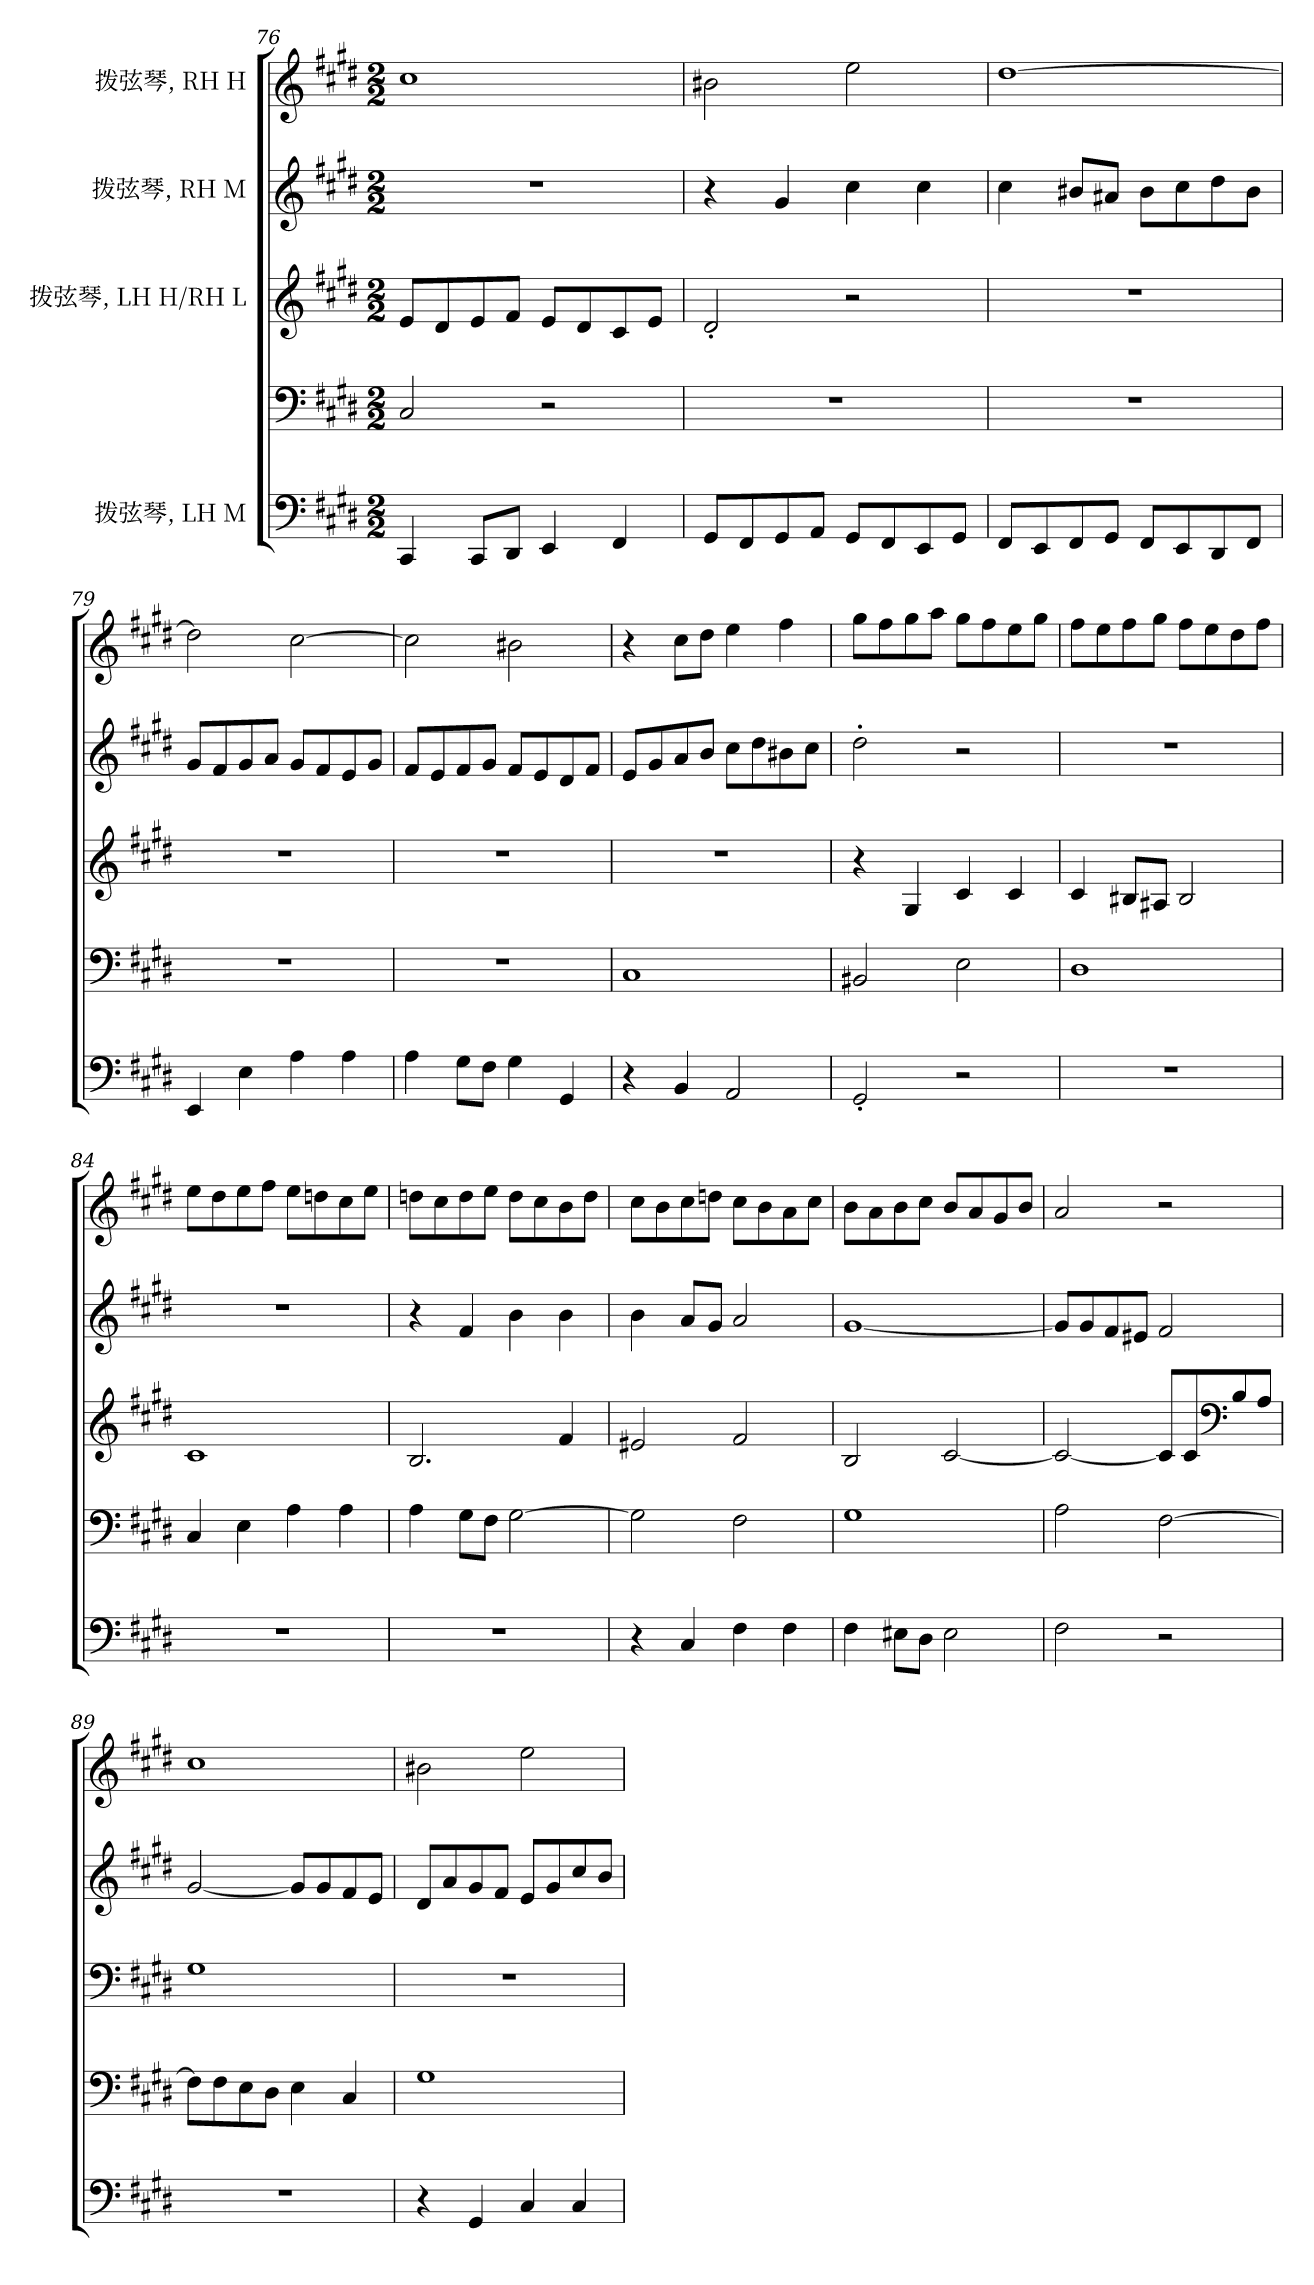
**kern	**kern	**kern	**kern	**kern
*part4	*part4	*part3	*part2	*part1
*staff5	*staff4	*staff3	*staff2	*staff1
*I"拨弦琴, LH M	*	*I"拨弦琴, LH H/RH L	*I"拨弦琴, RH M	*I"拨弦琴, RH H
*clefF4	*clefF4	*clefG2	*clefG2	*clefG2
*k[f#c#g#d#]	*k[f#c#g#d#]	*k[f#c#g#d#]	*k[f#c#g#d#]	*k[f#c#g#d#]
*M2/2	*M2/2	*M2/2	*M2/2	*M2/2
=76	=76	=76	=76	=76
4CC#/	2C#/	8e/L	1r	1cc#
.	.	8d#/	.	.
8CC#/L	.	8e/	.	.
8DD#/J	.	8f#/J	.	.
4EE/	2r	8e/L	.	.
.	.	8d#/	.	.
4FF#/	.	8c#/	.	.
.	.	8e/J	.	.
!!LO:PB:g=z
=77	=77	=77	=77	=77
8GG#/L	1r	2d#'/	4r	2b#X\
8FF#/	.	.	.	.
8GG#/	.	.	4g#/	.
8AA/J	.	.	.	.
8GG#/L	.	2r	4cc#\	2ee\
8FF#/	.	.	.	.
8EE/	.	.	4cc#\	.
8GG#/J	.	.	.	.
=78	=78	=78	=78	=78
8FF#/L	1r	1r	4cc#\	[1dd#
8EE/	.	.	.	.
8FF#/	.	.	8b#X/L	.
8GG#/J	.	.	8a#X/J	.
8FF#/L	.	.	8b#\L	.
8EE/	.	.	8cc#\	.
8DD#/	.	.	8dd#\	.
8FF#/J	.	.	8b#\J	.
=79	=79	=79	=79	=79
4EE/	1r	1r	8g#/L	2dd#\]
.	.	.	8f#/	.
4E\	.	.	8g#/	.
.	.	.	8a/J	.
4A\	.	.	8g#/L	[2cc#\
.	.	.	8f#/	.
4A\	.	.	8e/	.
.	.	.	8g#/J	.
=80	=80	=80	=80	=80
4A\	1r	1r	8f#/L	2cc#\]
.	.	.	8e/	.
8G#\L	.	.	8f#/	.
8F#\J	.	.	8g#/J	.
4G#\	.	.	8f#/L	2b#X\
.	.	.	8e/	.
4GG#/	.	.	8d#/	.
.	.	.	8f#/J	.
!!LO:LB:g=z
=81	=81	=81	=81	=81
4r	1C#	1r	8e/L	4r
.	.	.	8g#/	.
4BB/	.	.	8a/	8cc#\L
.	.	.	8b/J	8dd#\J
2AA/	.	.	8cc#\L	4ee\
.	.	.	8dd#\	.
.	.	.	8b#X\	4ff#\
.	.	.	8cc#\J	.
=82	=82	=82	=82	=82
2GG#'/	2BB#X/	4r	2dd#'\	8gg#\L
.	.	.	.	8ff#\
.	.	4G#/	.	8gg#\
.	.	.	.	8aa\J
2r	2E\	4c#/	2r	8gg#\L
.	.	.	.	8ff#\
.	.	4c#/	.	8ee\
.	.	.	.	8gg#\J
=83	=83	=83	=83	=83
1r	1D#	4c#/	1r	8ff#\L
.	.	.	.	8ee\
.	.	8B#X/L	.	8ff#\
.	.	8A#X/J	.	8gg#\J
.	.	2B#/	.	8ff#\L
.	.	.	.	8ee\
.	.	.	.	8dd#\
.	.	.	.	8ff#\J
=84	=84	=84	=84	=84
1r	4C#/	1c#	1r	8ee\L
.	.	.	.	8dd#\
.	4E\	.	.	8ee\
.	.	.	.	8ff#\J
.	4A\	.	.	8ee\L
.	.	.	.	8ddn\
.	4A\	.	.	8cc#\
.	.	.	.	8ee\J
!!LO:PB:g=z
=85	=85	=85	=85	=85
1r	4A\	2.B/	4r	8ddn\L
.	.	.	.	8cc#\
.	8G#\L	.	4f#/	8dd\
.	8F#\J	.	.	8ee\J
.	[2G#\	.	4b\	8dd\L
.	.	.	.	8cc#\
.	.	4f#/	4b\	8b\
.	.	.	.	8dd\J
=86	=86	=86	=86	=86
4r	2G#\]	2e#X/	4b\	8cc#\L
.	.	.	.	8b\
4C#/	.	.	8a/L	8cc#\
.	.	.	8g#/J	8ddn\J
4F#\	2F#\	2f#/	2a/	8cc#\L
.	.	.	.	8b\
4F#\	.	.	.	8a\
.	.	.	.	8cc#\J
=87	=87	=87	=87	=87
4F#\	1G#	2B/	[1g#	8b\L
.	.	.	.	8a\
8E#X\L	.	.	.	8b\
8D#\J	.	.	.	8cc#\J
2E#\	.	[2c#/	.	8b/L
.	.	.	.	8a/
.	.	.	.	8g#/
.	.	.	.	8b/J
=88	=88	=88	=88	=88
2F#\	2A\	2c#/_	8g#/L]	2a/
.	.	.	8g#/	.
.	.	.	8f#/	.
.	.	.	8e#X/J	.
2r	[2F#\	8c#/L]	2f#/	2r
.	.	8c#/	.	.
*	*	*clefF4	*	*
.	.	8B/	.	.
.	.	8A/J	.	.
!!LO:LB:g=z
=89	=89	=89	=89	=89
1r	8F#\L]	1G#	[2g#/	1cc#
.	8F#\	.	.	.
.	8E\	.	.	.
.	8D#\J	.	.	.
.	4E\	.	8g#/L]	.
.	.	.	8g#/	.
.	4C#/	.	8f#/	.
.	.	.	8e/J	.
=90	=90	=90	=90	=90
4r	1G#	1r	8d#/L	2b#X\
.	.	.	8a/	.
4GG#/	.	.	8g#/	.
.	.	.	8f#/J	.
4C#/	.	.	8e/L	2ee\
.	.	.	8g#/	.
4C#/	.	.	8cc#/	.
.	.	.	8b/J	.
=	=	=	=	=
*-	*-	*-	*-	*-
